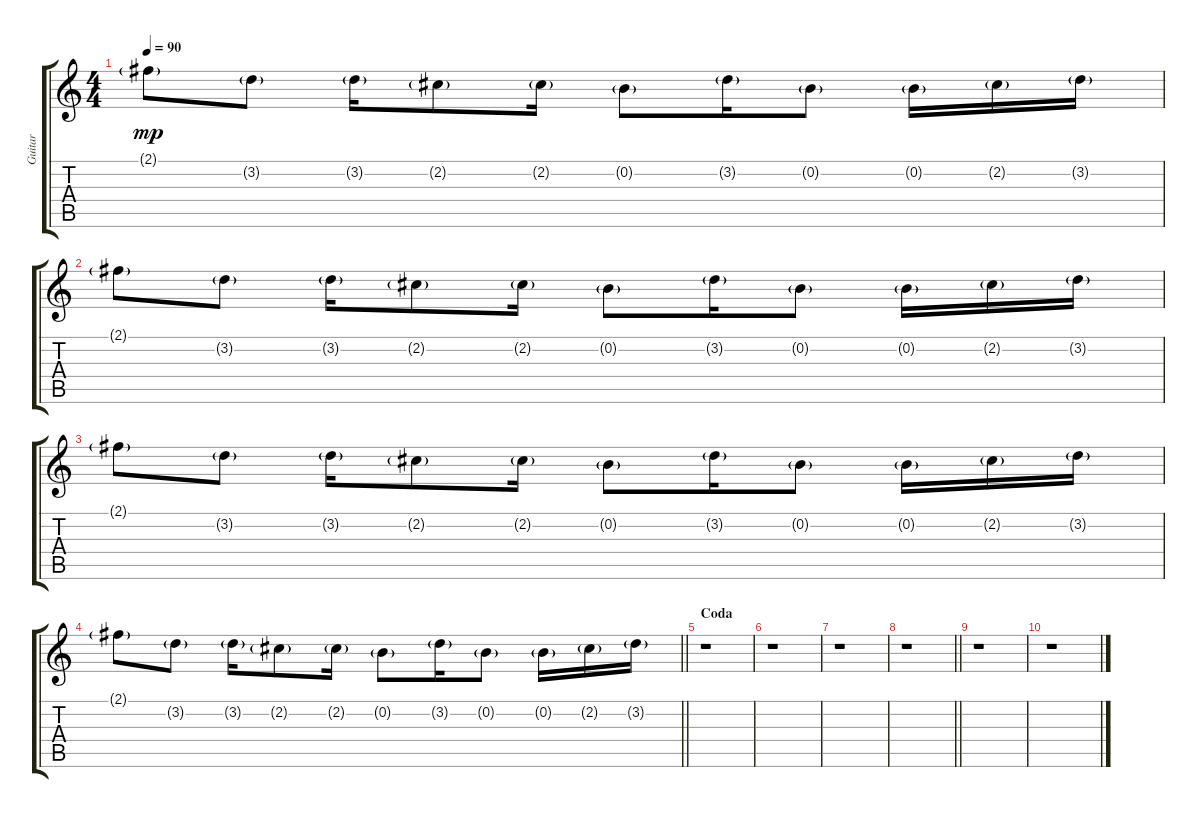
\track ("Guitar" "Guitar") {instrument distortionguitar}
\staff {score tabs}
\tuning (E4 B3 G3 D3 A2 E2) {hide}
\ts (4 4)
\tempo 90
\clef g2
\ks c
2.1{g}.8{dy mp} 3.2{g}.8 3.2{g}.16 2.2{g}.8 2.2{g}.16 0.2{g}.8 3.2{g}.16 0.2{g}.8 0.2{g}.16 2.2{g}.16 3.2{g}.16 |
2.1{g}.8 3.2{g}.8 3.2{g}.16 2.2{g}.8 2.2{g}.16 0.2{g}.8 3.2{g}.16 0.2{g}.8 0.2{g}.16 2.2{g}.16 3.2{g}.16 |
2.1{g}.8 3.2{g}.8 3.2{g}.16 2.2{g}.8 2.2{g}.16 0.2{g}.8 3.2{g}.16 0.2{g}.8 0.2{g}.16 2.2{g}.16 3.2{g}.16 |
\barLineRight lightlight
2.1{g}.8 3.2{g}.8 3.2{g}.16 2.2{g}.8 2.2{g}.16 0.2{g}.8 3.2{g}.16 0.2{g}.8 0.2{g}.16 2.2{g}.16 3.2{g}.16 |
\section ("" "Coda")
r.1 |
r.1 |
r.1 |
\barLineRight lightlight
r.1 |
r.1 |
r.1
